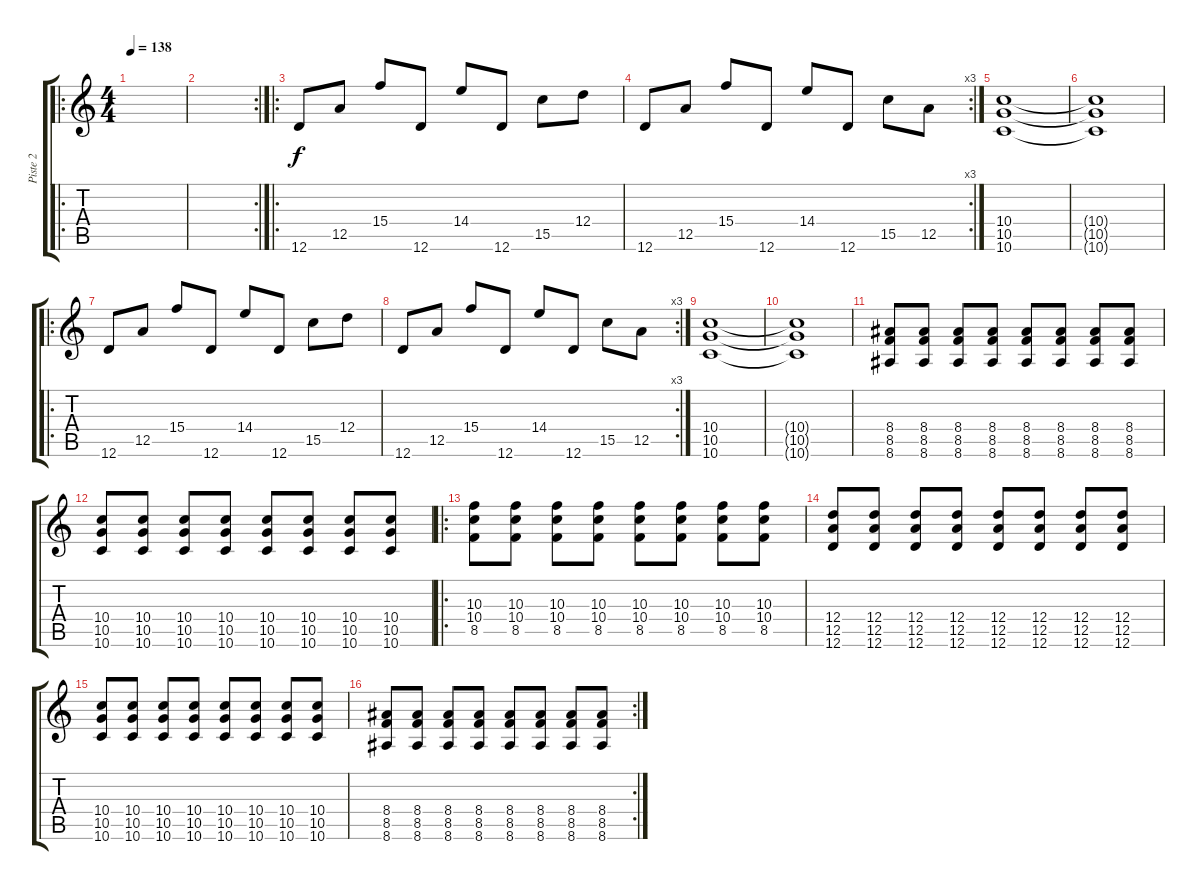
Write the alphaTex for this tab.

\track ("Piste 2" "Piste 2") {instrument overdrivenguitar}
\staff {score tabs}
\tuning (E4 B3 G3 D3 A2 D2) {hide}
\ro
\ts (4 4)
\tempo 138
\clef g2
\ks c
|
\rc 2
|
\ro
12.6.8 12.5.8 15.4.8 12.6.8 14.4.8 12.6.8 15.5.8 12.4.8 |
\rc 3
12.6.8 12.5.8 15.4.8 12.6.8 14.4.8 12.6.8 15.5.8 12.5.8 |
(10.4 10.5 10.6).1 |
(10.4{t} 10.5{t} 10.6{t}).1 |
\ro
12.6.8 12.5.8 15.4.8 12.6.8 14.4.8 12.6.8 15.5.8 12.4.8 |
\rc 3
12.6.8 12.5.8 15.4.8 12.6.8 14.4.8 12.6.8 15.5.8 12.5.8 |
(10.4 10.5 10.6).1 |
(10.4{t} 10.5{t} 10.6{t}).1 |
(8.4 8.5 8.6).8 (8.4 8.5 8.6).8 (8.4 8.5 8.6).8 (8.4 8.5 8.6).8 (8.4 8.5 8.6).8 (8.4 8.5 8.6).8 (8.4 8.5 8.6).8 (8.4 8.5 8.6).8 |
(10.4 10.5 10.6).8 (10.4 10.5 10.6).8 (10.4 10.5 10.6).8 (10.4 10.5 10.6).8 (10.4 10.5 10.6).8 (10.4 10.5 10.6).8 (10.4 10.5 10.6).8 (10.4 10.5 10.6).8 |
\ro
(10.3 10.4 8.5).8 (10.3 10.4 8.5).8 (10.3 10.4 8.5).8 (10.3 10.4 8.5).8 (10.3 10.4 8.5).8 (10.3 10.4 8.5).8 (10.3 10.4 8.5).8 (10.3 10.4 8.5).8 |
(12.4 12.5 12.6).8 (12.4 12.5 12.6).8 (12.4 12.5 12.6).8 (12.4 12.5 12.6).8 (12.4 12.5 12.6).8 (12.4 12.5 12.6).8 (12.4 12.5 12.6).8 (12.4 12.5 12.6).8 |
(10.4 10.5 10.6).8 (10.4 10.5 10.6).8 (10.4 10.5 10.6).8 (10.4 10.5 10.6).8 (10.4 10.5 10.6).8 (10.4 10.5 10.6).8 (10.4 10.5 10.6).8 (10.4 10.5 10.6).8 |
\rc 2
(8.4 8.5 8.6).8 (8.4 8.5 8.6).8 (8.4 8.5 8.6).8 (8.4 8.5 8.6).8 (8.4 8.5 8.6).8 (8.4 8.5 8.6).8 (8.4 8.5 8.6).8 (8.4 8.5 8.6).8
